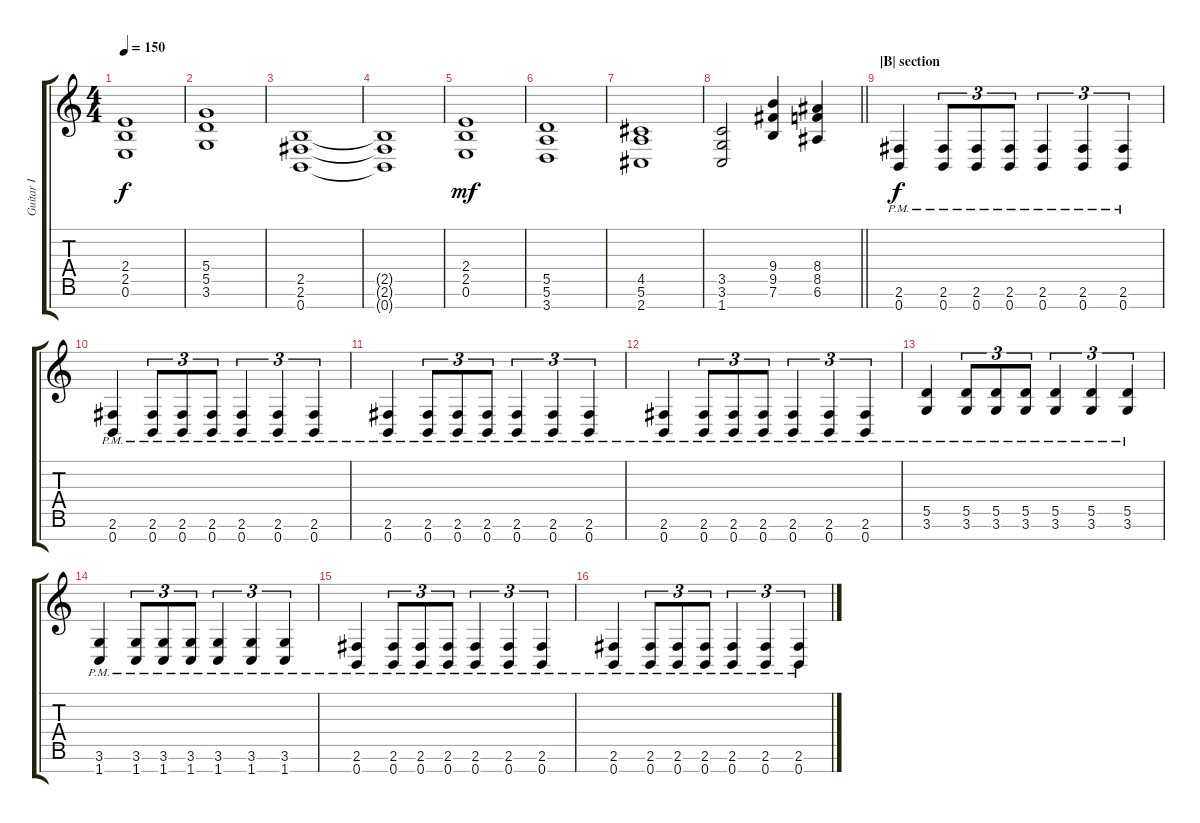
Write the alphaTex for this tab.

\track ("Guitar I" "Guitar I") {instrument distortionguitar}
\staff {score tabs}
\tuning (E4 B3 G3 D3 A2 E2 B1) {hide}
\ts (4 4)
\tempo 150
\clef g2
\ks c
(2.4 2.5 0.6).1{dy f} |
(5.4 5.5 3.6).1 |
(2.5 2.6 0.7).1 |
(2.5{t} 2.6{t} 0.7{t}).1 |
(2.4 2.5 0.6).1{dy mf} |
(5.5 5.6 3.7).1 |
(4.5 5.6 2.7).1 |
\barLineRight lightlight
(3.5 3.6 1.7).2 (9.4 9.5 7.6).4 (8.4 8.5 6.6).4 |
\section ("" "|B| section")
(2.6{pm} 0.7{pm}).4{dy f} (2.6{pm} 0.7{pm}).8{tu (3 2)} (2.6{pm} 0.7{pm}).8{tu (3 2)} (2.6{pm} 0.7{pm}).8{tu (3 2)} (2.6{pm} 0.7{pm}).4{tu (3 2)} (2.6{pm} 0.7{pm}).4{tu (3 2)} (2.6{pm} 0.7{pm}).4{tu (3 2)} |
(2.6{pm} 0.7{pm}).4 (2.6{pm} 0.7{pm}).8{tu (3 2)} (2.6{pm} 0.7{pm}).8{tu (3 2)} (2.6{pm} 0.7{pm}).8{tu (3 2)} (2.6{pm} 0.7{pm}).4{tu (3 2)} (2.6{pm} 0.7{pm}).4{tu (3 2)} (2.6{pm} 0.7{pm}).4{tu (3 2)} |
(2.6{pm} 0.7{pm}).4 (2.6{pm} 0.7{pm}).8{tu (3 2)} (2.6{pm} 0.7{pm}).8{tu (3 2)} (2.6{pm} 0.7{pm}).8{tu (3 2)} (2.6{pm} 0.7{pm}).4{tu (3 2)} (2.6{pm} 0.7{pm}).4{tu (3 2)} (2.6{pm} 0.7{pm}).4{tu (3 2)} |
(2.6{pm} 0.7{pm}).4 (2.6{pm} 0.7{pm}).8{tu (3 2)} (2.6{pm} 0.7{pm}).8{tu (3 2)} (2.6{pm} 0.7{pm}).8{tu (3 2)} (2.6{pm} 0.7{pm}).4{tu (3 2)} (2.6{pm} 0.7{pm}).4{tu (3 2)} (2.6{pm} 0.7{pm}).4{tu (3 2)} |
(5.5{pm} 3.6{pm}).4 (5.5{pm} 3.6{pm}).8{tu (3 2)} (5.5{pm} 3.6{pm}).8{tu (3 2)} (5.5{pm} 3.6{pm}).8{tu (3 2)} (5.5{pm} 3.6{pm}).4{tu (3 2)} (5.5{pm} 3.6{pm}).4{tu (3 2)} (5.5{pm} 3.6{pm}).4{tu (3 2)} |
(3.6{pm} 1.7{pm}).4 (3.6{pm} 1.7{pm}).8{tu (3 2)} (3.6{pm} 1.7{pm}).8{tu (3 2)} (3.6{pm} 1.7{pm}).8{tu (3 2)} (3.6{pm} 1.7{pm}).4{tu (3 2)} (3.6{pm} 1.7{pm}).4{tu (3 2)} (3.6{pm} 1.7{pm}).4{tu (3 2)} |
(2.6{pm} 0.7{pm}).4 (2.6{pm} 0.7{pm}).8{tu (3 2)} (2.6{pm} 0.7{pm}).8{tu (3 2)} (2.6{pm} 0.7{pm}).8{tu (3 2)} (2.6{pm} 0.7{pm}).4{tu (3 2)} (2.6{pm} 0.7{pm}).4{tu (3 2)} (2.6{pm} 0.7{pm}).4{tu (3 2)} |
(2.6{pm} 0.7{pm}).4 (2.6{pm} 0.7{pm}).8{tu (3 2)} (2.6{pm} 0.7{pm}).8{tu (3 2)} (2.6{pm} 0.7{pm}).8{tu (3 2)} (2.6{pm} 0.7{pm}).4{tu (3 2)} (2.6{pm} 0.7{pm}).4{tu (3 2)} (2.6{pm} 0.7{pm}).4{tu (3 2)}
